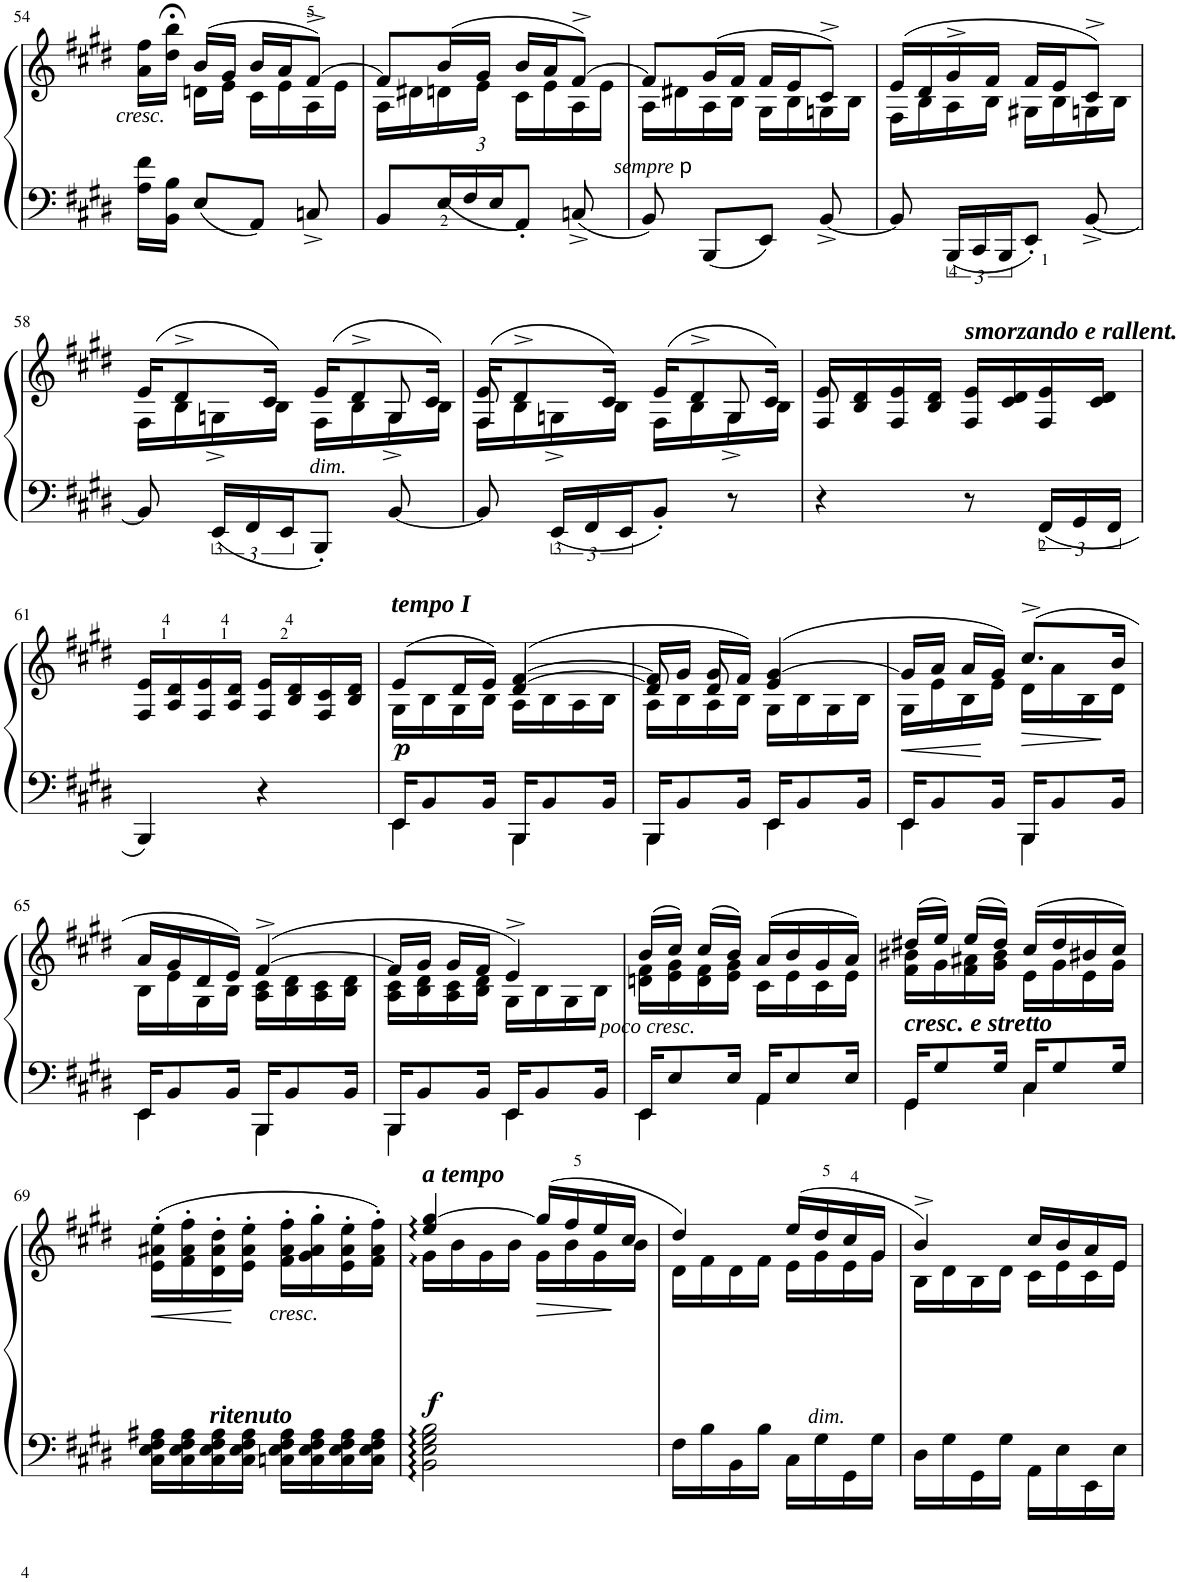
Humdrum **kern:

**kern	**kern	**dynam
*part1	*part1	*part1
*staff2	*staff1	*staff1/2
*I"Piano	*	*
*I'Pno	*	*
!!LO:PB:g=z
*clefG2	*clefG2	*
*k[f#c#g#d#]	*k[f#c#g#d#]	*
*M2/4	*M2/4	*
=54	=54	=54
*	*^	*
!	!	!	!LO:DY:b
16A\ 16f#\LL	16a\ 16ff#\LL	8ryy	other-dynamics
16BB\ 16B\JJ	16dd#\;< 16bb\;<JJ	.	.
8E/L	(16b/LL	16dn\LL	.
.	16g#/JJ	16e\JJ	.
8AA/J	16b/LL	16c#\LL	.
.	16a/J	16e\	.
8Cn^/	[8f#^/J)	16A\	.
.	.	16e\JJ	.
=55	=55	=55	=55
8BB/L	8f#/L]	16A\LL	.
.	.	16d#X\	.
*Xbrackettup	*	*	*
24E/L	(16b/L	16dn\	.
24F#/	.	.	.
.	16g#/JJ	16e\JJ	.
24E/J	.	.	.
8AA'/J	16b/LL	16c#\LL	.
.	16a/J	16e\	.
8Cn^/	[8f#^/J)	16A\	.
.	.	16e\JJ	.
=56	=56	=56	=56
!	!	!	!LO:DY:a=2
8BB/	8f#/L]	16A\LL	other-dynamics
.	.	16d#X\	.
8BBB/L	(16g#/L	16A\	.
.	16f#/JJ	16B\JJ	.
8EE/J	16f#/LL	16G#\LL	.
.	16e/J	16B\	.
[8BB^/	8c#^/J)	16Gn\	.
.	.	16B\JJ	.
=57	=57	=57	=57
8BB/]	(>16e/LL	16F#\LL	.
.	16d#/	16B\	.
*brackettup	*	*	*
24BBB/LL	16g#^/	16A\	.
24CC#/	.	.	.
.	16f#/JJ	16B\JJ	.
24BBB/J	.	.	.
8EE'/J	16f#/LL	16G#X\LL	.
.	16e/J	16B\	.
[8BB^/	8c#^/J)	16Gn\	.
.	.	16B\JJ	.
!!LO:LB:g=z
=58	=58	=58	=58
*	*	*^	*
8BB/]	(>16e/KL	16F#\LL	4.ryy	.
.	8d#^/	16B\	.	.
24EE/LL	.	16Gn^\	.	.
24FF#/	.	.	.	.
.	16c#/Jk)	16B\JJ	.	.
24EE/J	.	.	.	.
!	!	!	!	!LO:DY:b
8BBB'/J	(>16e/KL	16F#\LL	.	other-dynamics
.	8d#^/	16B\	.	.
[8BB/	.	16G^\	8G/	.
.	16c#/Jk)	16B\JJ	.	.
=59	=59	=59	=59	=59
8BB/]	(>16e/KL	16F#\LL	8F#/	.
.	8d#^/	16B\	.	.
24EE/LL	.	16Gn^\	4ryy	.
24FF#/	.	.	.	.
.	16c#/Jk)	16B\JJ	.	.
24EE/J	.	.	.	.
8BB'/J	(>16e/KL	16F#\LL	.	.
.	8d#^/	16B\	.	.
8r	.	16G^\	8G/	.
.	16c#/Jk)	16B\JJ	.	.
*	*	*v	*v	*
=60	=60	=60	=60
4r	16e/LL	8F#/	.
.	16B/ 16d#/	.	.
.	16F#/ 16e/	4.ryy	.
.	16B/ 16d#/JJ	.	.
!	!LO:TX:a:Bi:t=smorzando e rallent.	!	!
8r	16F#/ 16e/LL	.	.
.	16c#/ 16d#/	.	.
24FF#/LL	16F#/ 16e/	.	.
24GG#/	.	.	.
.	16c#/ 16d#/JJ	.	.
24FF#/JJ	.	.	.
*	*v	*v	*
!!LO:LB:g=z
=61	=61	=61
4BBB/	16F#/ 16e/LL	.
.	16A/ 16d#/	.
.	16F#/ 16e/	.
.	16A/ 16d#/JJ	.
4r	16F#/ 16e/LL	.
.	16B/ 16d#/	.
.	16F#/ 16c#/	.
.	16B/ 16d#/JJ	.
=62	=62	=62
*^	*^	*
*	*	*	*^	*
!	!	!LO:TX:a:Bi:t=tempo I	!	!	!
!	!	!	!	!	!LO:DY:b
16EE/KL	4EE\	(8e/L	16G#\LL	4ryy	p
8BB/	.	.	16B\	.	.
.	.	16d#/L	16G#\	.	.
16BB/Jk	.	16e/JJ)	16B\JJ	.	.
16BBB/KL	4BBB\	([4f#/	16A\LL	[4d#/	.
8BB/	.	.	16B\	.	.
.	.	.	16A\	.	.
16BB/Jk	.	.	16B\JJ	.	.
=63	=63	=63	=63	=63	=63
16BBB/KL	4BBB\	16f#/LL]	16A\LL	8d#/]	.
8BB/	.	16g#/JJ	16B\	.	.
.	.	16g#/LL	16A\	8d#/	.
16BB/Jk	.	16f#/JJ)	16B\JJ	.	.
16EE/KL	4EE\	(4e/ [4g#/	16G#\LL	4ryy	.
8BB/	.	.	16B\	.	.
.	.	.	16G#\	.	.
16BB/Jk	.	.	16B\JJ	.	.
*	*	*	*v	*v	*
=64	=64	=64	=64	=64
!	!	!	!	!LO:HP:b
16EE/KL	4EE\	16g#/LL]	16G#\LL	<
8BB/	.	16a/JJ	16e\	.
.	.	16a/LL	16B\	.
16BB/Jk	.	16g#/JJ)	16e\JJ	.
!	!	!	!	!LO:HP:b
16BBB/KL	4BBB\	(8.cc#^/L	16d#\LL	>
8BB/	.	.	16a\	.
.	.	.	16B\	.
16BB/Jk	.	16b/Jk	16d#\JJ	[
!!LO:LB:g=z	!!
=65	=65	=65	=65	=65
16EE/KL	4EE\	16a/LL	16B\LL	.
8BB/	.	16g#/	16e\	.
.	.	16d#/	16G#\	.
16BB/Jk	.	16e/JJ)	16B\JJ	.
16BBB/KL	4BBB\	(>[4f#^/	16A\ 16c#\LL	.
8BB/	.	.	16B\ 16d#\	.
.	.	.	16A\ 16c#\	.
16BB/Jk	.	.	16B\ 16d#\JJ	.
=66	=66	=66	=66	=66
16BBB/KL	4BBB\	16f#/LL]	16A\ 16c#\LL	.
8BB/	.	16g#/JJ	16B\ 16d#\	.
.	.	16g#/LL	16A\ 16c#\	.
16BB/Jk	.	16f#/JJ	16B\ 16d#\JJ	.
16EE/KL	4EE\	4e^/)	16G#\LL	.
8BB/	.	.	16B\	.
.	.	.	16G#\	.
16BB/Jk	.	.	16B\JJ	.
=67	=67	=67	=67	=67
!	!	!	!	!LO:DY:a=2
16EE/KL	4EE\	(16b/LL	16dn\ 16f#\LL	other-dynamics
8E/	.	16cc#/JJ)	16e\ 16g#\	.
.	.	(16cc#/LL	16d\ 16f#\	.
16E/Jk	.	16b/JJ)	16e\ 16g#\JJ	.
16AA/KL	4AA\	(16a/LL	16c#\LL	.
8E/	.	16b/	16e\	.
.	.	16g#/	16c#\	.
16E/Jk	.	16a/JJ)	16e\JJ	.
=68	=68	=68	=68	=68
!	!	!LO:TX:b:Bi:t=cresc. e stretto	!	!
16GG#/KL	4GG#\	(16dd#X/LL	16f#\ 16b#X\LL	.
8G#/	.	16ee/JJ)	16g#\	.
.	.	(16ee/LL	16f#\ 16a#X\	.
16G#/Jk	.	16dd#/JJ)	16g#\ 16b#\JJ	.
16C#/KL	4C#\	(16cc#/LL	16e\LL	.
8G#/	.	16dd#/	16g#\	.
.	.	16b#X/	16e\	.
16G#/Jk	.	16cc#/JJ)	16g#\JJ	.
*v	*v	*	*	*
!!LO:LB:g=z
=69	=69	=69	=69
!	!	!	!LO:HP:b
*	*v	*v	*
16C#\ 16E\ 16F#\ 16A#X\LL	(16e\' 16a#X\' 16ee\'LL	<
16C#\ 16E\ 16F#\ 16A#\	16f#\' 16a#\' 16ff#\'	.
!	!LO:TX:b:Bi:t=ritenuto	!
16C#\ 16E\ 16F#\ 16A#\	16d#\' 16a#\' 16dd#\'	.
16C#\ 16E\ 16F#\ 16A#\JJ	16e\' 16a#\' 16ee\'JJ	]
!	!	!LO:DY:b
16Cn\ 16E\ 16F#\ 16A#\LL	16f#\' 16a#\' 16ff#\'LL	other-dynamics
16C\ 16E\ 16F#\ 16A#\	16g#\' 16a#\' 16gg#\'	.
16C\ 16E\ 16F#\ 16A#\	16e\' 16a#\' 16ee\'	.
16C\ 16E\ 16F#\ 16A#\JJ	16f#\' 16a#\' 16ff#\'JJ)	.
=70	=70	=70
*	*^	*
!	!LO:TX:a:Bi:t=a tempo	!	!
!	!	!	!LO:DY:a=2
2BB\: 2E\: 2G#\: 2B\:	4ee/ [4gg#/	16g#\LL	f
.	.	16b\	.
.	.	16g#\	.
.	.	16b\JJ	.
.	(16gg#/LL]	16g#\LL	.
.	16ff#/	16b\	.
.	16ee/	16g#\	.
.	16cc#/JJ	16b\JJ	[
=71	=71	=71	=71
16F#\LL	4dd#/)	16d#\LL	.
16B\	.	16f#\	.
16BB\	.	16d#\	.
16B\JJ	.	16f#\JJ	.
16C#\LL	(16ee/LL	16e\LL	.
!	!	!	!LO:DY:a=2
16G#\	16dd#/	16g#\	other-dynamics
16GG#\	16cc#/	16e\	.
16G#\JJ	16g#/JJ	16g#\JJ	.
=72	=72	=72	=72
16D#\LL	4b^/)	16B\LL	.
16G#\	.	16d#\	.
16GG#\	.	16B\	.
16G#\JJ	.	16d#\JJ	.
16AA\LL	16cc#/LL	16c#\LL	.
16E\	16b/	16e\	.
16EE\	16a/	16c#\	.
16E\JJ	16e/JJ	16e\JJ	.
*	*v	*v	*
=	=	=
*-	*-	*-
